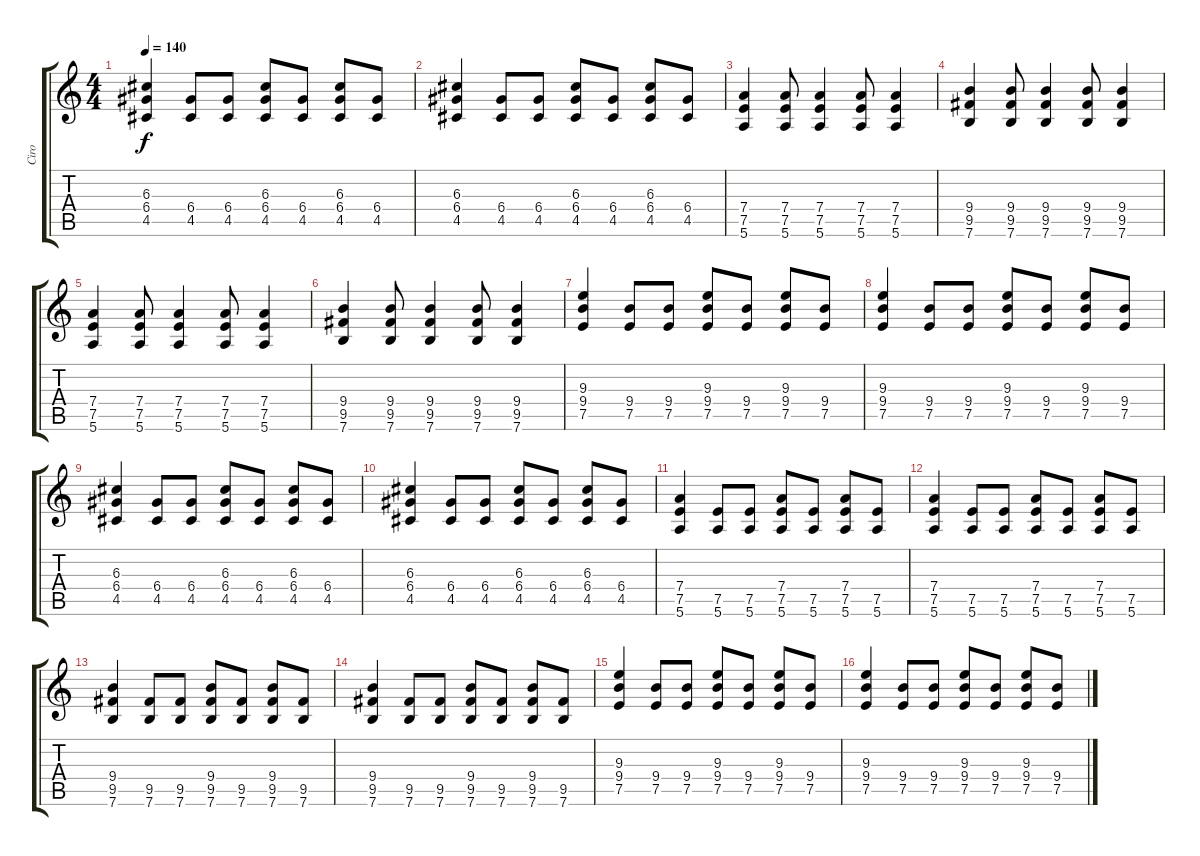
\track ("Ciro" "Ciro") {instrument electricguitarjazz}
\staff {score tabs}
\tuning (E4 B3 G3 D3 A2 E2) {hide}
\ts (4 4)
\tempo 140
\clef g2
\ks c
(6.3 6.4 4.5).4{dy f} (6.4 4.5).8 (6.4 4.5).8 (6.3 6.4 4.5).8 (6.4 4.5).8 (6.3 6.4 4.5).8 (6.4 4.5).8 |
(6.3 6.4 4.5).4 (6.4 4.5).8 (6.4 4.5).8 (6.3 6.4 4.5).8 (6.4 4.5).8 (6.3 6.4 4.5).8 (6.4 4.5).8 |
(7.4 7.5 5.6).4 (7.4 7.5 5.6).8 (7.4 7.5 5.6).4 (7.4 7.5 5.6).8 (7.4 7.5 5.6).4 |
(9.4 9.5 7.6).4 (9.4 9.5 7.6).8 (9.4 9.5 7.6).4 (9.4 9.5 7.6).8 (9.4 9.5 7.6).4 |
(7.4 7.5 5.6).4 (7.4 7.5 5.6).8 (7.4 7.5 5.6).4 (7.4 7.5 5.6).8 (7.4 7.5 5.6).4 |
(9.4 9.5 7.6).4 (9.4 9.5 7.6).8 (9.4 9.5 7.6).4 (9.4 9.5 7.6).8 (9.4 9.5 7.6).4 |
(9.3 9.4 7.5).4 (9.4 7.5).8 (9.4 7.5).8 (9.3 9.4 7.5).8 (9.4 7.5).8 (9.3 9.4 7.5).8 (9.4 7.5).8 |
(9.3 9.4 7.5).4 (9.4 7.5).8 (9.4 7.5).8 (9.3 9.4 7.5).8 (9.4 7.5).8 (9.3 9.4 7.5).8 (9.4 7.5).8 |
(6.3 6.4 4.5).4 (6.4 4.5).8 (6.4 4.5).8 (6.3 6.4 4.5).8 (6.4 4.5).8 (6.3 6.4 4.5).8 (6.4 4.5).8 |
(6.3 6.4 4.5).4 (6.4 4.5).8 (6.4 4.5).8 (6.3 6.4 4.5).8 (6.4 4.5).8 (6.3 6.4 4.5).8 (6.4 4.5).8 |
(7.4 7.5 5.6).4 (7.5 5.6).8 (7.5 5.6).8 (7.4 7.5 5.6).8 (7.5 5.6).8 (7.4 7.5 5.6).8 (7.5 5.6).8 |
(7.4 7.5 5.6).4 (7.5 5.6).8 (7.5 5.6).8 (7.4 7.5 5.6).8 (7.5 5.6).8 (7.4 7.5 5.6).8 (7.5 5.6).8 |
(9.4 9.5 7.6).4 (9.5 7.6).8 (9.5 7.6).8 (9.4 9.5 7.6).8 (9.5 7.6).8 (9.4 9.5 7.6).8 (9.5 7.6).8 |
(9.4 9.5 7.6).4 (9.5 7.6).8 (9.5 7.6).8 (9.4 9.5 7.6).8 (9.5 7.6).8 (9.4 9.5 7.6).8 (9.5 7.6).8 |
(9.3 9.4 7.5).4 (9.4 7.5).8 (9.4 7.5).8 (9.3 9.4 7.5).8 (9.4 7.5).8 (9.3 9.4 7.5).8 (9.4 7.5).8 |
(9.3 9.4 7.5).4 (9.4 7.5).8 (9.4 7.5).8 (9.3 9.4 7.5).8 (9.4 7.5).8 (9.3 9.4 7.5).8 (9.4 7.5).8
